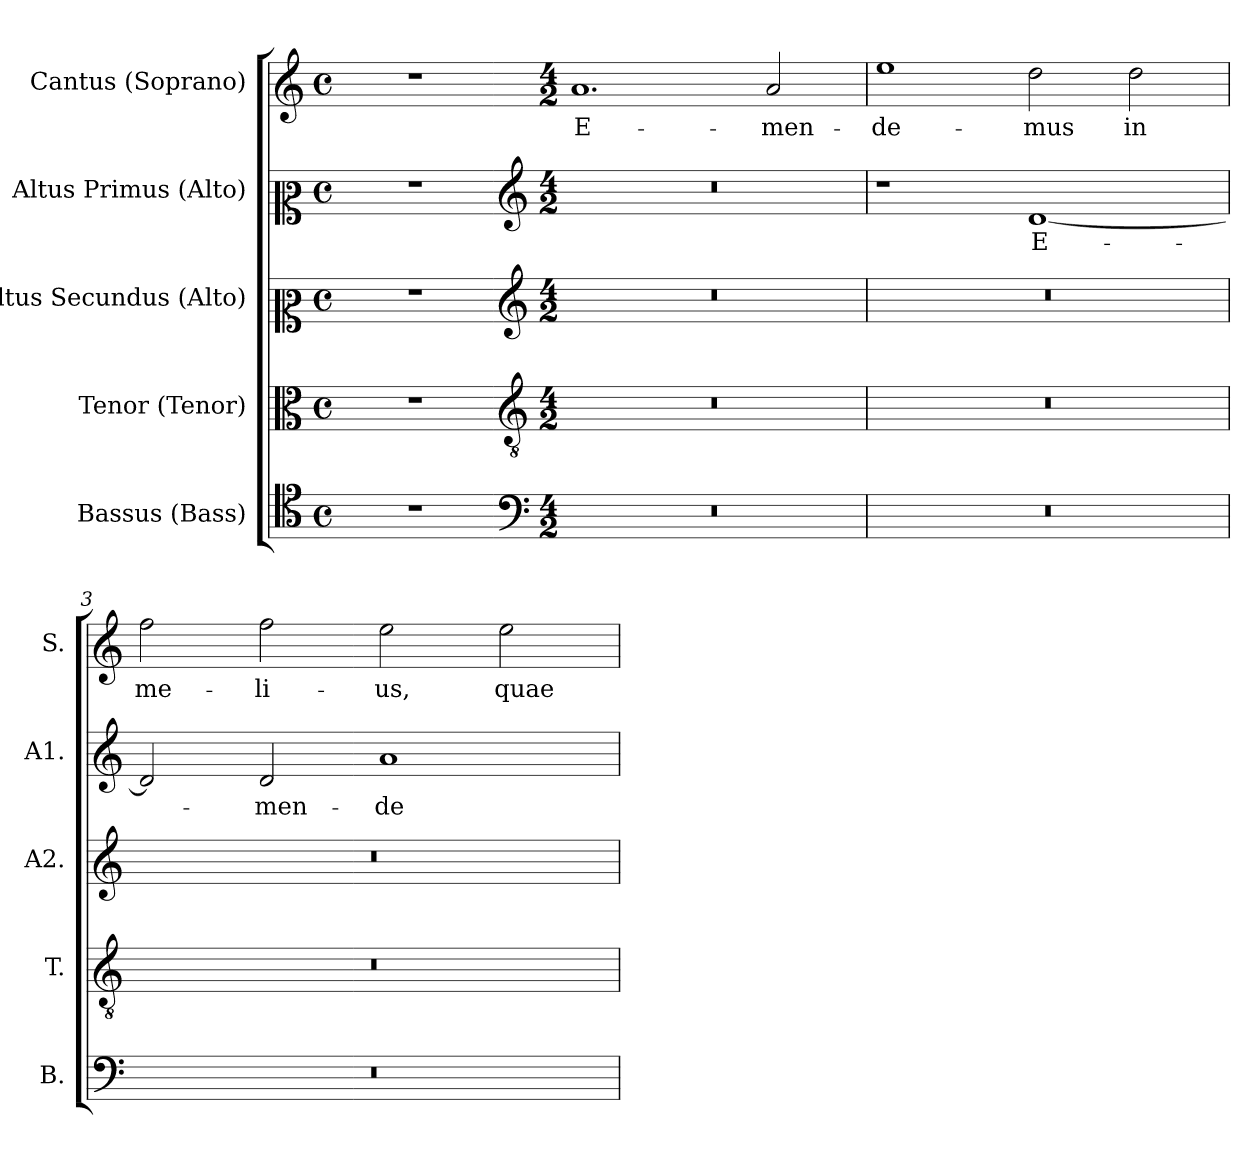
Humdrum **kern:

**kern	**kern	**kern	**kern	**text	**kern	**text
*part5	*part4	*part3	*part2	*part2	*part1	*part1
*staff5	*staff4	*staff3	*staff2	*staff2	*staff1	*staff1
*I"Bassus (Bass)	*I"Tenor (Tenor)	*I"Altus Secundus (Alto)	*I"Altus Primus (Alto)	*	*I"Cantus (Soprano)	*
*I'B.	*I'T.	*I'A2.	*I'A1.	*	*I'S.	*
!!LO:PB:g=z
*clefC4	*clefC3	*clefC2	*clefC2	*	*clefG2	*
*	*ITrd7c12	*	*	*	*	*
*k[]	*k[]	*k[]	*k[]	*	*k[]	*
*C:	*C:	*C:	*C:	*	*C:	*
*M4/4	*M4/4	*M4/4	*M4/4	*	*M4/4	*
*met(c)	*met(c)	*met(c)	*met(c)	*	*met(c)	*
=1	=1	=1	=1	=1	=1	=1
1r	1r	1r	1r	.	1r	.
=1-	=1-	=1-	=1-	=1-	=1-	=1-
*clefF4	*clefGv2	*clefG2	*clefG2	*	*	*
*M4/2	*M4/2	*M4/2	*M4/2	*	*M4/2	*
!LO:N:vis=1	!LO:N:vis=1	!LO:N:vis=1	!LO:N:vis=1	!	!	!
!	!	!	!	!	!	!LO:LY:b:color=#000000
0r	0r	0r	0r	.	1.ai	E-
!	!	!	!	!	!	!LO:LY:b:color=#000000
.	.	.	.	.	2ai/	-men-
=2	=2	=2	=2	=2	=2	=2
!LO:N:vis=1	!LO:N:vis=1	!LO:N:vis=1	!	!	!	!
!	!	!	!	!	!	!LO:LY:b:color=#000000
0r	0r	0r	1r	.	1eei	-de-
!	!	!	!	!LO:LY:b:color=#000000	!	!
!	!	!	!	!	!	!LO:LY:b:color=#000000
.	.	.	[1di	E-	2ddi\	-mus
!	!	!	!	!	!	!LO:LY:b:color=#000000
.	.	.	.	.	2ddi\	in
=3	=3	=3	=3	=3	=3	=3
!LO:N:vis=1	!LO:N:vis=1	!LO:N:vis=1	!	!	!	!
!	!	!	!	!	!	!LO:LY:b:color=#000000
0r	0r	0r	2di/]	.	2ffi\	me-
!	!	!	!	!LO:LY:b:color=#000000	!	!
!	!	!	!	!	!	!LO:LY:b:color=#000000
.	.	.	2di/	-men-	2ffi\	-li-
!	!	!	!	!LO:LY:b:color=#000000	!	!
!	!	!	!	!	!	!LO:LY:b:color=#000000
.	.	.	1ai	-de-	2eei\	-us,
!	!	!	!	!	!	!LO:LY:b:color=#000000
.	.	.	.	.	2eei\	quae
=	=	=	=	=	=	=
*-	*-	*-	*-	*-	*-	*-
